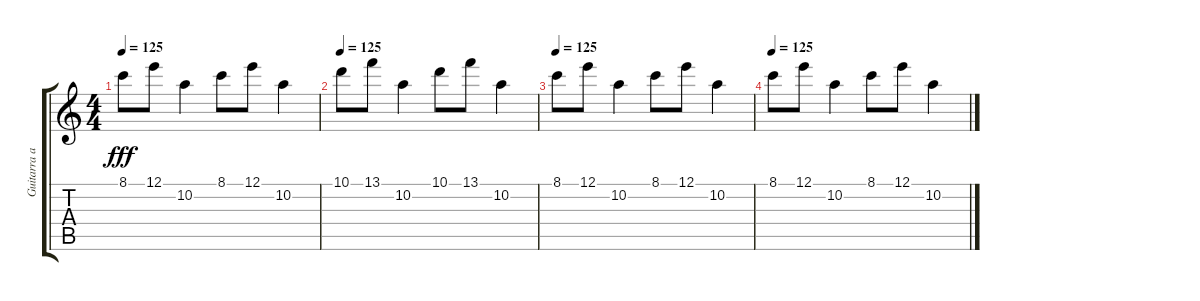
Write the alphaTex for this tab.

\track ("Guitarra acustica ¨version en vivo¨" "Guitarra a") {instrument acousticguitarsteel}
\staff {score tabs}
\tuning (E4 B3 G3 D3 A2 E2) {hide}
\ts (4 4)
\tempo 125
\clef g2
\ks c
8.1.8{dy fff} 12.1.8 10.2.4 8.1.8 12.1.8 10.2.4 |
\tempo 125
10.1.8 13.1.8 10.2.4 10.1.8 13.1.8 10.2.4 |
\tempo 125
8.1.8 12.1.8 10.2.4 8.1.8 12.1.8 10.2.4 |
\tempo 125
8.1.8 12.1.8 10.2.4 8.1.8 12.1.8 10.2.4
